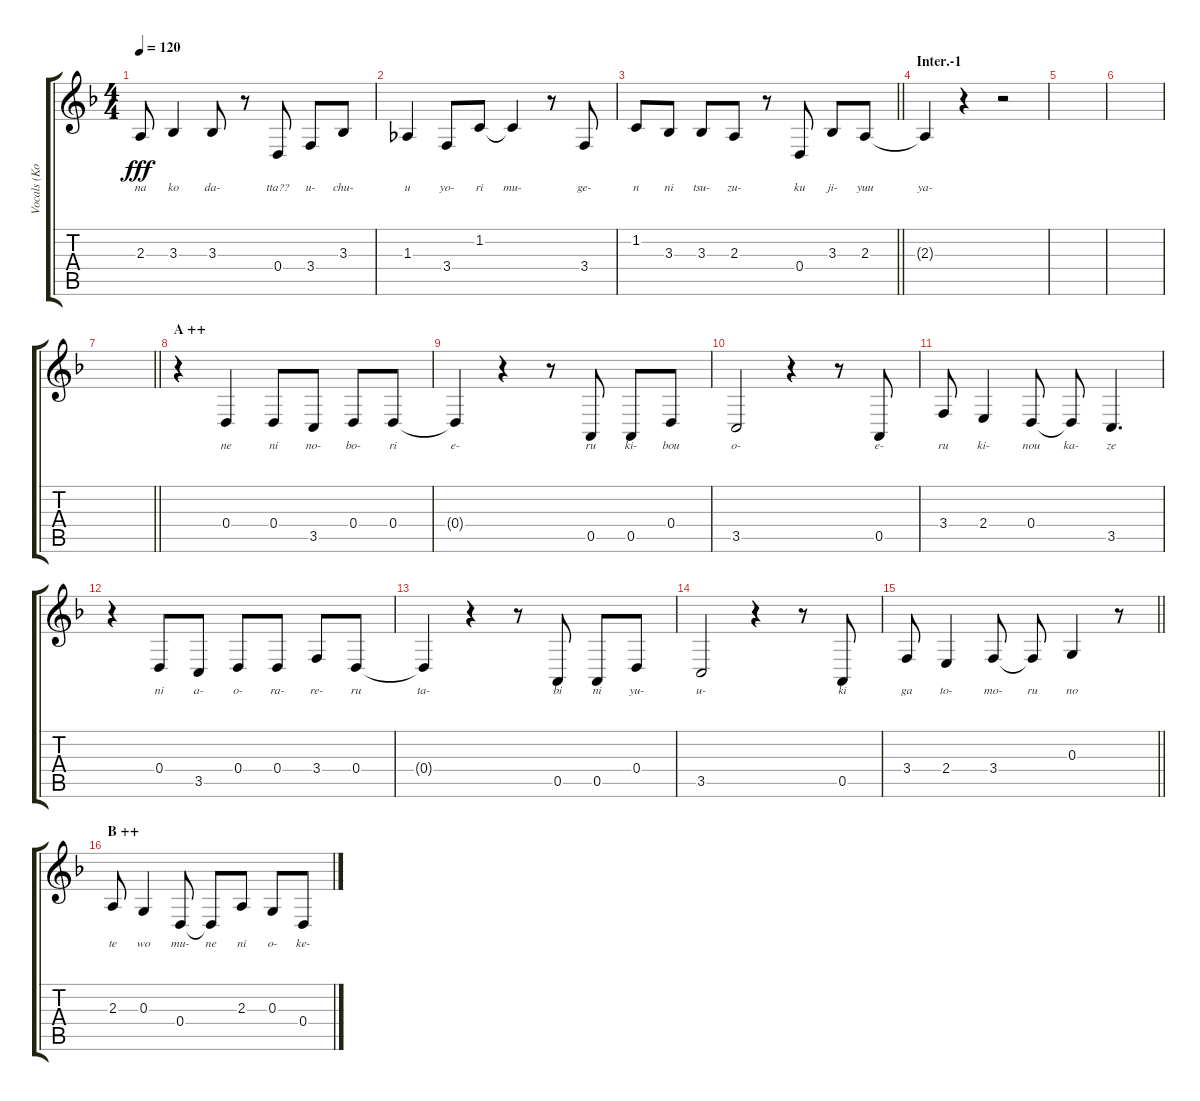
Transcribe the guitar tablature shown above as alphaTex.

\track ("Vocals (Kotobuki Tsumugi)" "Vocals (Ko") {instrument altosax}
\staff {score tabs}
\tuning (E4 B3 G3 D3 A2 E2) {hide}
\ts (4 4)
\tempo 120
\clef g2
\ks f
2.3.8{lyrics (0 "na") lyrics (1 "") lyrics (2 "") lyrics (3 "") lyrics (4 "") dy fff} 3.3.4{lyrics (0 "ko") lyrics (1 "") lyrics (2 "") lyrics (3 "") lyrics (4 "")} 3.3.8{lyrics (0 "da-") lyrics (1 "") lyrics (2 "") lyrics (3 "") lyrics (4 "")} r.8 0.4.8{lyrics (0 "tta??") lyrics (1 "") lyrics (2 "") lyrics (3 "") lyrics (4 "")} 3.4.8{lyrics (0 "u-") lyrics (1 "") lyrics (2 "") lyrics (3 "") lyrics (4 "")} 3.3.8{lyrics (0 "chu-") lyrics (1 "") lyrics (2 "") lyrics (3 "") lyrics (4 "")} |
1.3.4{lyrics (0 "u") lyrics (1 "") lyrics (2 "") lyrics (3 "") lyrics (4 "")} 3.4.8{lyrics (0 "yo-") lyrics (1 "") lyrics (2 "") lyrics (3 "") lyrics (4 "")} 1.2.8{lyrics (0 "ri") lyrics (1 "") lyrics (2 "") lyrics (3 "") lyrics (4 "")} 1.2{t}.4{lyrics (0 "mu-") lyrics (1 "") lyrics (2 "") lyrics (3 "") lyrics (4 "")} r.8 3.4.8{lyrics (0 "ge-") lyrics (1 "") lyrics (2 "") lyrics (3 "") lyrics (4 "")} |
\barLineRight lightlight
1.2.8{lyrics (0 "n") lyrics (1 "") lyrics (2 "") lyrics (3 "") lyrics (4 "")} 3.3.8{lyrics (0 "ni") lyrics (1 "") lyrics (2 "") lyrics (3 "") lyrics (4 "")} 3.3.8{lyrics (0 "tsu-") lyrics (1 "") lyrics (2 "") lyrics (3 "") lyrics (4 "")} 2.3.8{lyrics (0 "zu-") lyrics (1 "") lyrics (2 "") lyrics (3 "") lyrics (4 "")} r.8 0.4.8{lyrics (0 "ku") lyrics (1 "") lyrics (2 "") lyrics (3 "") lyrics (4 "")} 3.3.8{lyrics (0 "ji-") lyrics (1 "") lyrics (2 "") lyrics (3 "") lyrics (4 "")} 2.3.8{lyrics (0 "yuu") lyrics (1 "") lyrics (2 "") lyrics (3 "") lyrics (4 "")} |
\section ("" "Inter.-1")
2.3{t}.4{lyrics (0 "ya-") lyrics (1 "") lyrics (2 "") lyrics (3 "") lyrics (4 "")} r.4 r.2 |
|
|
\barLineRight lightlight
|
\section ("" "A ++")
r.4 0.4.4{lyrics (0 "ne") lyrics (1 "") lyrics (2 "") lyrics (3 "") lyrics (4 "")} 0.4.8{lyrics (0 "ni") lyrics (1 "") lyrics (2 "") lyrics (3 "") lyrics (4 "")} 3.5.8{lyrics (0 "no-") lyrics (1 "") lyrics (2 "") lyrics (3 "") lyrics (4 "")} 0.4.8{lyrics (0 "bo-") lyrics (1 "") lyrics (2 "") lyrics (3 "") lyrics (4 "")} 0.4.8{lyrics (0 "ri") lyrics (1 "") lyrics (2 "") lyrics (3 "") lyrics (4 "")} |
0.4{t}.4{lyrics (0 "e-") lyrics (1 "") lyrics (2 "") lyrics (3 "") lyrics (4 "")} r.4 r.8 0.5.8{lyrics (0 "ru") lyrics (1 "") lyrics (2 "") lyrics (3 "") lyrics (4 "")} 0.5.8{lyrics (0 "ki-") lyrics (1 "") lyrics (2 "") lyrics (3 "") lyrics (4 "")} 0.4.8{lyrics (0 "bou") lyrics (1 "") lyrics (2 "") lyrics (3 "") lyrics (4 "")} |
3.5.2{lyrics (0 "o-") lyrics (1 "") lyrics (2 "") lyrics (3 "") lyrics (4 "")} r.4 r.8 0.5.8{lyrics (0 "e-") lyrics (1 "") lyrics (2 "") lyrics (3 "") lyrics (4 "")} |
3.4.8{lyrics (0 "ru") lyrics (1 "") lyrics (2 "") lyrics (3 "") lyrics (4 "")} 2.4.4{lyrics (0 "ki-") lyrics (1 "") lyrics (2 "") lyrics (3 "") lyrics (4 "")} 0.4.8{lyrics (0 "nou") lyrics (1 "") lyrics (2 "") lyrics (3 "") lyrics (4 "")} 0.4{t}.8{lyrics (0 "ka-") lyrics (1 "") lyrics (2 "") lyrics (3 "") lyrics (4 "")} 3.5.4{d lyrics (0 "ze") lyrics (1 "") lyrics (2 "") lyrics (3 "") lyrics (4 "")} |
r.4 0.4.8{lyrics (0 "ni") lyrics (1 "") lyrics (2 "") lyrics (3 "") lyrics (4 "")} 3.5.8{lyrics (0 "a-") lyrics (1 "") lyrics (2 "") lyrics (3 "") lyrics (4 "")} 0.4.8{lyrics (0 "o-") lyrics (1 "") lyrics (2 "") lyrics (3 "") lyrics (4 "")} 0.4.8{lyrics (0 "ra-") lyrics (1 "") lyrics (2 "") lyrics (3 "") lyrics (4 "")} 3.4.8{lyrics (0 "re-") lyrics (1 "") lyrics (2 "") lyrics (3 "") lyrics (4 "")} 0.4.8{lyrics (0 "ru") lyrics (1 "") lyrics (2 "") lyrics (3 "") lyrics (4 "")} |
0.4{t}.4{lyrics (0 "ta-") lyrics (1 "") lyrics (2 "") lyrics (3 "") lyrics (4 "")} r.4 r.8 0.5.8{lyrics (0 "bi") lyrics (1 "") lyrics (2 "") lyrics (3 "") lyrics (4 "")} 0.5.8{lyrics (0 "ni") lyrics (1 "") lyrics (2 "") lyrics (3 "") lyrics (4 "")} 0.4.8{lyrics (0 "yu-") lyrics (1 "") lyrics (2 "") lyrics (3 "") lyrics (4 "")} |
3.5.2{lyrics (0 "u-") lyrics (1 "") lyrics (2 "") lyrics (3 "") lyrics (4 "")} r.4 r.8 0.5.8{lyrics (0 "ki") lyrics (1 "") lyrics (2 "") lyrics (3 "") lyrics (4 "")} |
\barLineRight lightlight
3.4.8{lyrics (0 "ga") lyrics (1 "") lyrics (2 "") lyrics (3 "") lyrics (4 "")} 2.4.4{lyrics (0 "to-") lyrics (1 "") lyrics (2 "") lyrics (3 "") lyrics (4 "")} 3.4.8{lyrics (0 "mo-") lyrics (1 "") lyrics (2 "") lyrics (3 "") lyrics (4 "")} 3.4{t}.8{lyrics (0 "ru") lyrics (1 "") lyrics (2 "") lyrics (3 "") lyrics (4 "")} 0.3.4{lyrics (0 "no") lyrics (1 "") lyrics (2 "") lyrics (3 "") lyrics (4 "")} r.8 |
\section ("" "B ++")
2.3.8{lyrics (0 "te") lyrics (1 "") lyrics (2 "") lyrics (3 "") lyrics (4 "")} 0.3.4{lyrics (0 "wo") lyrics (1 "") lyrics (2 "") lyrics (3 "") lyrics (4 "")} 0.4.8{lyrics (0 "mu-") lyrics (1 "") lyrics (2 "") lyrics (3 "") lyrics (4 "")} 0.4{t}.8{lyrics (0 "ne") lyrics (1 "") lyrics (2 "") lyrics (3 "") lyrics (4 "")} 2.3.8{lyrics (0 "ni") lyrics (1 "") lyrics (2 "") lyrics (3 "") lyrics (4 "")} 0.3.8{lyrics (0 "o-") lyrics (1 "") lyrics (2 "") lyrics (3 "") lyrics (4 "")} 0.4.8{lyrics (0 "ke-") lyrics (1 "") lyrics (2 "") lyrics (3 "") lyrics (4 "")}
